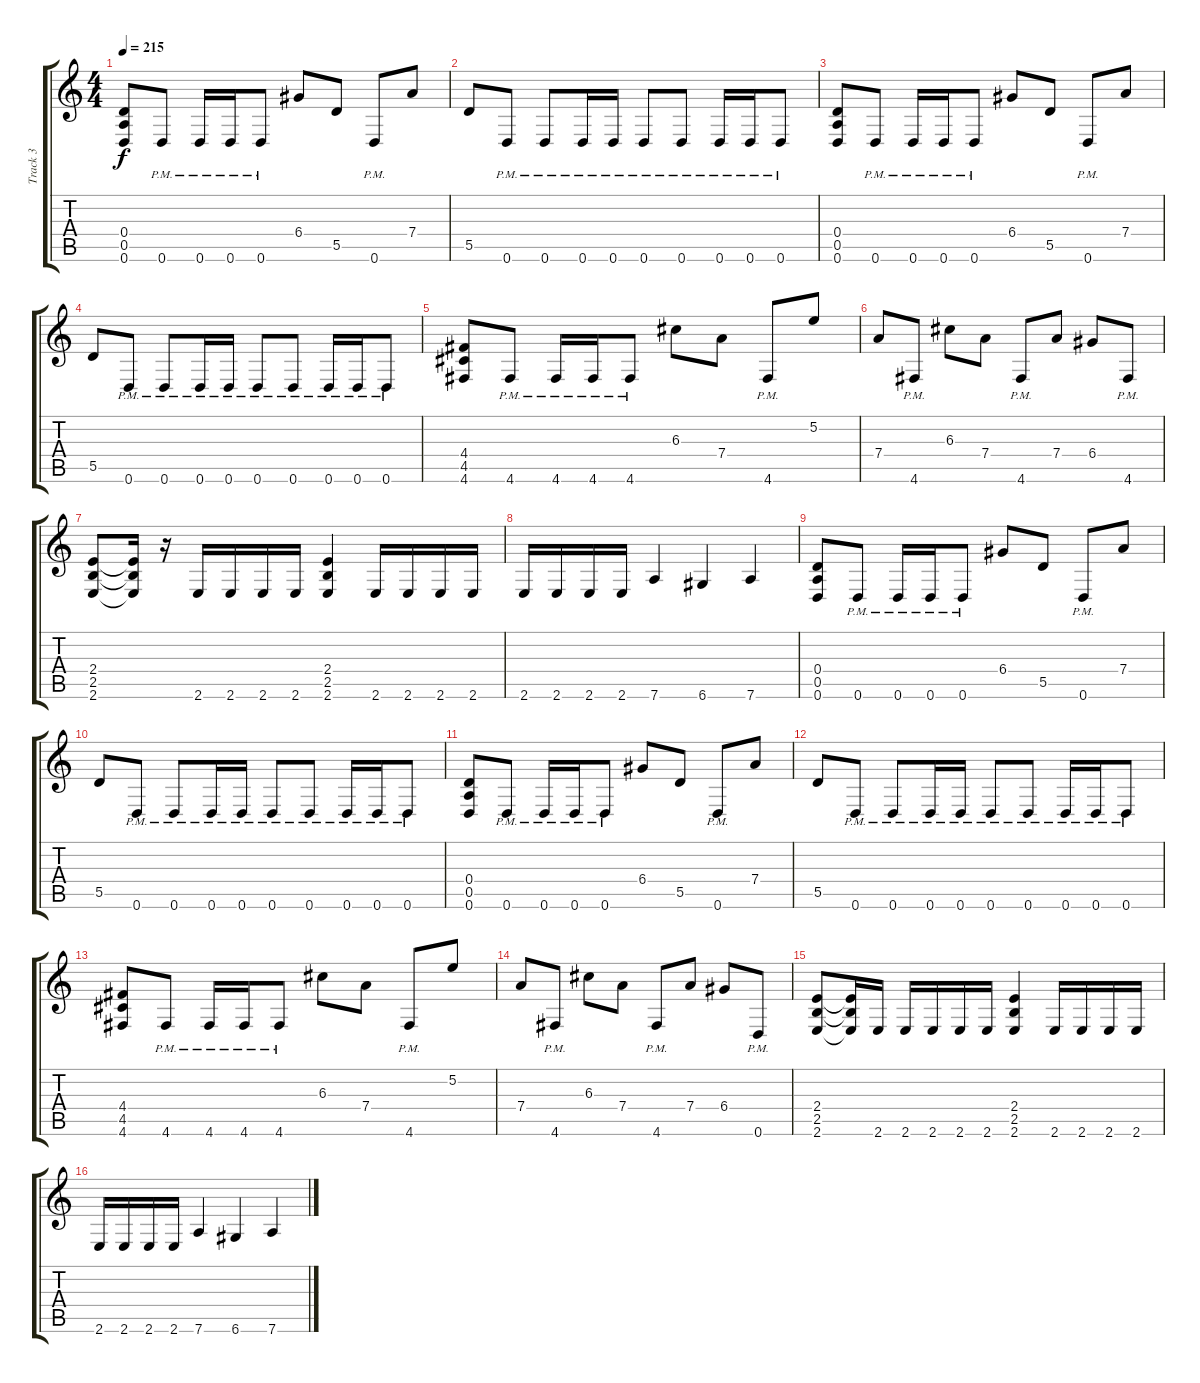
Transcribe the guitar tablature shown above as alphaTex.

\track ("Track 3" "Track 3") {instrument distortionguitar}
\staff {score tabs}
\tuning (E4 B3 G3 D3 A2 D2) {hide}
\ts (4 4)
\tempo 215
\clef g2
\ks c
(0.4 0.5 0.6).8{dy f} 0.6{pm}.8 0.6{pm}.16 0.6{pm}.16 0.6{pm}.8 6.4.8 5.5.8 0.6{pm}.8 7.4.8 |
5.5.8 0.6{pm}.8 0.6{pm}.8 0.6{pm}.16 0.6{pm}.16 0.6{pm}.8 0.6{pm}.8 0.6{pm}.16 0.6{pm}.16 0.6{pm}.8 |
(0.4 0.5 0.6).8 0.6{pm}.8 0.6{pm}.16 0.6{pm}.16 0.6{pm}.8 6.4.8 5.5.8 0.6{pm}.8 7.4.8 |
5.5.8 0.6{pm}.8 0.6{pm}.8 0.6{pm}.16 0.6{pm}.16 0.6{pm}.8 0.6{pm}.8 0.6{pm}.16 0.6{pm}.16 0.6{pm}.8 |
(4.4 4.5 4.6).8 4.6{pm}.8 4.6{pm}.16 4.6{pm}.16 4.6{pm}.8 6.3.8 7.4.8 4.6{pm}.8 5.2.8 |
7.4.8 4.6{pm}.8 6.3.8 7.4.8 4.6{pm}.8 7.4.8 6.4.8 4.6{pm}.8 |
(2.4 2.5 2.6).8 (2.4{t} 2.5{t} 2.6{t}).16 r.16 2.6.16 2.6.16 2.6.16 2.6.16 (2.4 2.5 2.6).4 2.6.16 2.6.16 2.6.16 2.6.16 |
2.6.16 2.6.16 2.6.16 2.6.16 7.6.4 6.6.4 7.6.4 |
(0.4 0.5 0.6).8 0.6{pm}.8 0.6{pm}.16 0.6{pm}.16 0.6{pm}.8 6.4.8 5.5.8 0.6{pm}.8 7.4.8 |
5.5.8 0.6{pm}.8 0.6{pm}.8 0.6{pm}.16 0.6{pm}.16 0.6{pm}.8 0.6{pm}.8 0.6{pm}.16 0.6{pm}.16 0.6{pm}.8 |
(0.4 0.5 0.6).8 0.6{pm}.8 0.6{pm}.16 0.6{pm}.16 0.6{pm}.8 6.4.8 5.5.8 0.6{pm}.8 7.4.8 |
5.5.8 0.6{pm}.8 0.6{pm}.8 0.6{pm}.16 0.6{pm}.16 0.6{pm}.8 0.6{pm}.8 0.6{pm}.16 0.6{pm}.16 0.6{pm}.8 |
(4.4 4.5 4.6).8 4.6{pm}.8 4.6{pm}.16 4.6{pm}.16 4.6{pm}.8 6.3.8 7.4.8 4.6{pm}.8 5.2.8 |
7.4.8 4.6{pm}.8 6.3.8 7.4.8 4.6{pm}.8 7.4.8 6.4.8 0.6{pm}.8 |
(2.4 2.5 2.6).8 (2.4{t} 2.5{t} 2.6{t}).16 2.6.16 2.6.16 2.6.16 2.6.16 2.6.16 (2.4 2.5 2.6).4 2.6.16 2.6.16 2.6.16 2.6.16 |
2.6.16 2.6.16 2.6.16 2.6.16 7.6.4 6.6.4 7.6.4
